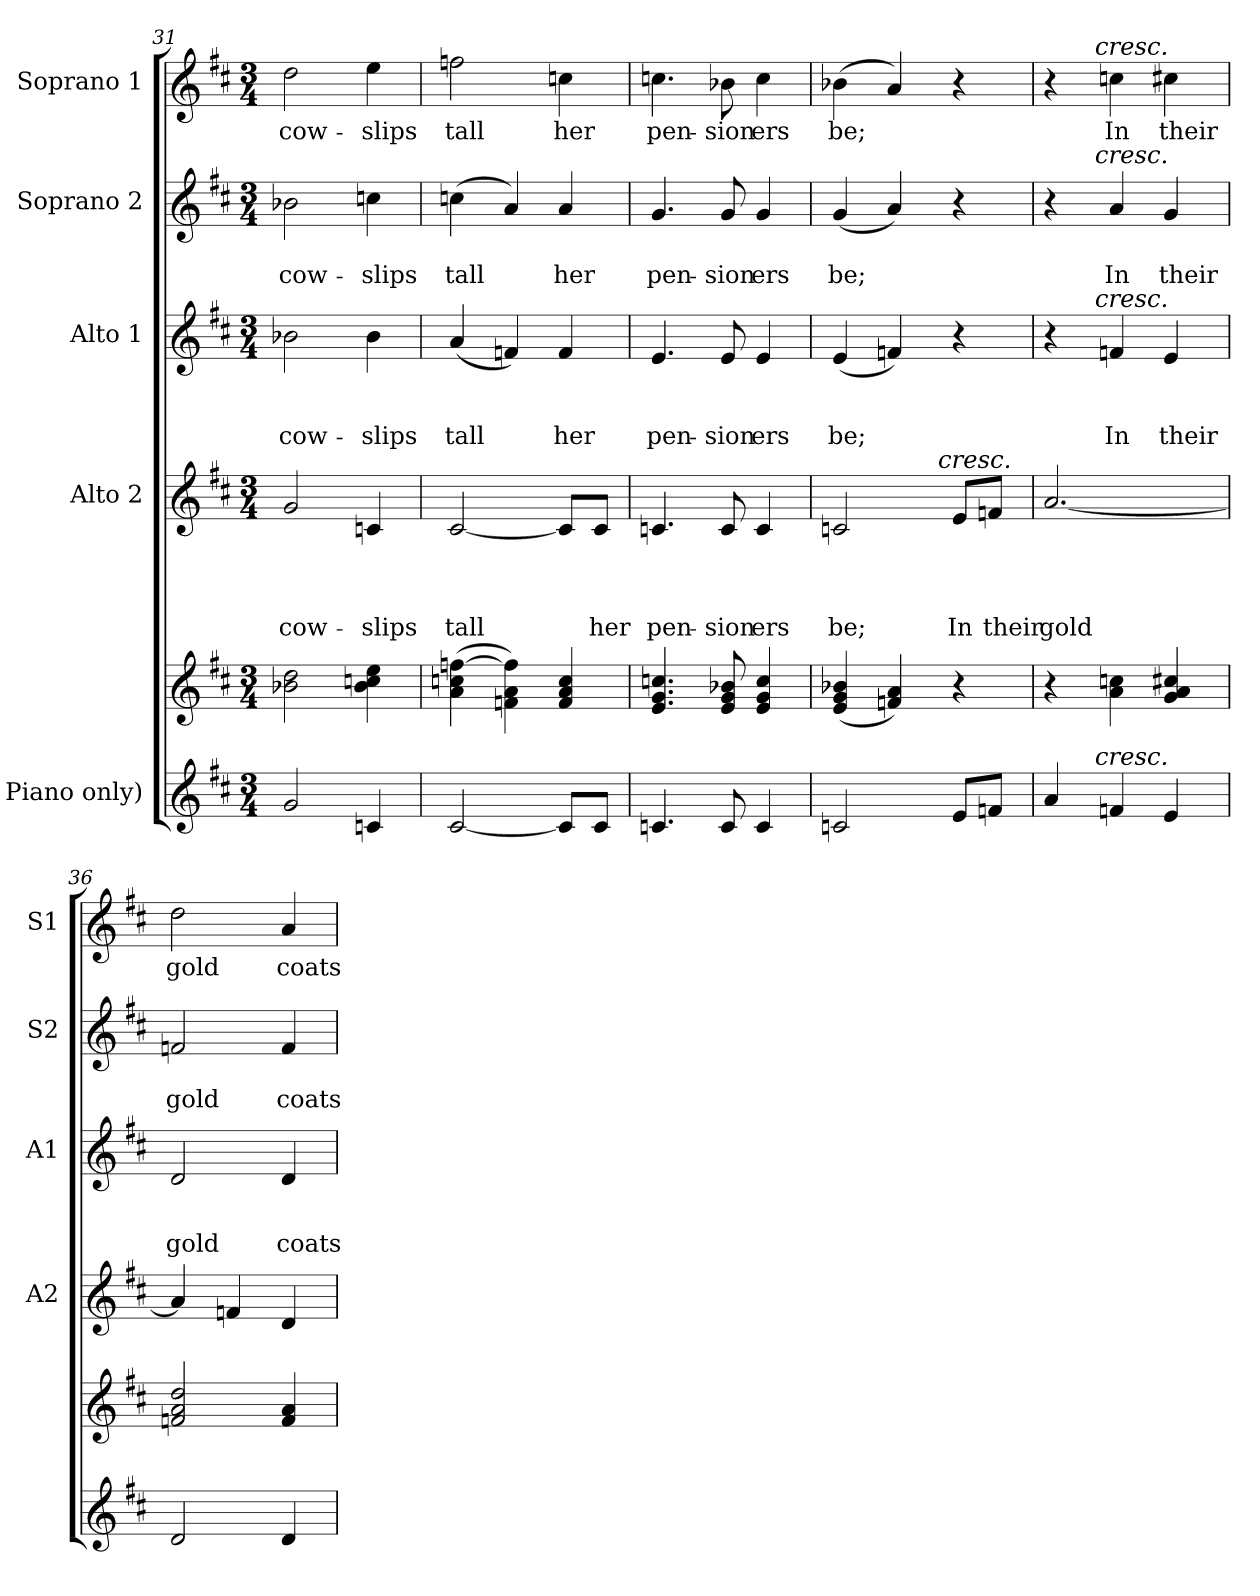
**kern	**kern	**kern	**text	**text	**text	**text	**kern	**text	**text	**text	**kern	**text	**text	**kern	**text
*part5	*part5	*part4	*part4	*part4	*part4	*part4	*part3	*part3	*part3	*part3	*part2	*part2	*part2	*part1	*part1
*staff6	*staff5	*staff4	*staff4	*staff4	*staff4	*staff4	*staff3	*staff3	*staff3	*staff3	*staff2	*staff2	*staff2	*staff1	*staff1
*I"Piano only)	*	*I"Alto 2	*	*	*	*	*I"Alto 1	*	*	*	*I"Soprano 2	*	*	*I"Soprano 1	*
*	*	*I'A2	*	*	*	*	*I'A1	*	*	*	*I'S2	*	*	*I'S1	*
!!LO:PB:g=z
*clefG2	*clefG2	*clefG2	*	*	*	*	*clefG2	*	*	*	*clefG2	*	*	*clefG2	*
*k[f#c#]	*k[f#c#]	*k[f#c#]	*	*	*	*	*k[f#c#]	*	*	*	*k[f#c#]	*	*	*k[f#c#]	*
*D:	*D:	*D:	*	*	*	*	*D:	*	*	*	*D:	*	*	*D:	*
*M3/4	*M3/4	*M3/4	*	*	*	*	*M3/4	*	*	*	*M3/4	*	*	*M3/4	*
=31	=31	=31	=31	=31	=31	=31	=31	=31	=31	=31	=31	=31	=31	=31	=31
!	!	!	!	!	!	!LO:LY:b	!	!	!	!LO:LY:b	!	!	!LO:LY:b	!	!LO:LY:b
2g/	2b-X\ 2dd\	2g/	.	.	.	cow-	2b-X\	.	.	cow-	2b-X\	.	cow-	2dd\	cow-
!	!	!	!	!	!	!LO:LY:b	!	!	!	!LO:LY:b	!	!	!LO:LY:b	!	!LO:LY:b
4cn/	4b-\ 4ccn\ 4ee\	4cn/	.	.	.	-slips	4b-\	.	.	-slips	4ccn\	.	-slips	4ee\	-slips
=32	=32	=32	=32	=32	=32	=32	=32	=32	=32	=32	=32	=32	=32	=32	=32
!	!	!	!	!	!	!LO:LY:b	!	!	!	!LO:LY:b	!	!	!LO:LY:b	!	!LO:LY:b
[<2c#/	(4a\ 4ccn\ [>4ffn\	[<2c#/	.	.	.	tall	(<4a/	.	.	tall	(>4ccn\	.	tall	2ffn\	tall
.	4fn\ 4a\ 4ff\])	.	.	.	.	.	4fn/)	.	.	.	4a/)	.	.	.	.
!	!	!	!	!	!	!	!	!	!	!LO:LY:b	!	!	!LO:LY:b	!	!LO:LY:b
8c#/L]	4f/ 4a/ 4cc/	8c#/L]	.	.	.	.	4f/	.	.	her	4a/	.	her	4ccn\	her
!	!	!	!	!	!	!LO:LY:b	!	!	!	!	!	!	!	!	!
8c#/J	.	8c#/J	.	.	.	her	.	.	.	.	.	.	.	.	.
=33	=33	=33	=33	=33	=33	=33	=33	=33	=33	=33	=33	=33	=33	=33	=33
!	!	!	!	!	!	!LO:LY:b	!	!	!	!LO:LY:b	!	!	!LO:LY:b	!	!LO:LY:b
4.cn/	4.e/ 4.g/ 4.ccn/	4.cn/	.	.	.	pen-	4.e/	.	.	pen-	4.g/	.	pen-	4.ccn\	pen-
!	!	!	!	!	!	!LO:LY:b	!	!	!	!LO:LY:b	!	!	!LO:LY:b	!	!LO:LY:b
8c/	8e/ 8g/ 8b-X/	8c/	.	.	.	-sion	8e/	.	.	-sion	8g/	.	-sion	8b-X\	-sion
!	!	!	!	!	!	!LO:LY:b	!	!	!	!LO:LY:b	!	!	!LO:LY:b	!	!LO:LY:b
4c/	4e/ 4g/ 4cc/	4c/	.	.	.	ers	4e/	.	.	ers	4g/	.	ers	4cc\	ers
=34	=34	=34	=34	=34	=34	=34	=34	=34	=34	=34	=34	=34	=34	=34	=34
!	!	!	!	!	!	!LO:LY:b	!	!	!	!LO:LY:b	!	!	!LO:LY:b	!	!LO:LY:b
*	*	*^	*	*	*	*	*	*	*	*	*	*	*	*	*
2cn/	(<4e/ 4g/ 4b-X/	2cn/	4...ryy	.	.	.	be;	(<4e/	.	.	be;	(<4g/	.	be;	(>4b-X\	be;
.	4fn/ 4a/)	.	.	.	.	.	.	4fn/)	.	.	.	4a/)	.	.	4a/)	.
!	!	!	!LO:TX:a:i:t=cresc.	!	!	!	!	!	!	!	!	!	!	!	!	!
.	.	.	4ryy	.	.	.	.	.	.	.	.	.	.	.	.	.
!	!	!	!	!	!	!	!LO:LY:b	!	!	!	!	!	!	!	!	!
8e/L	4r	8e/L	.	.	.	.	In	4r	.	.	.	4r	.	.	4r	.
!	!	!	!	!	!	!	!LO:LY:b	!	!	!	!	!	!	!	!	!
8fn/J	.	8fn/J	.	.	.	.	their	.	.	.	.	.	.	.	.	.
.	.	.	32ryy	.	.	.	.	.	.	.	.	.	.	.	.	.
=35	=35	=35	=35	=35	=35	=35	=35	=35	=35	=35	=35	=35	=35	=35	=35	=35
!	!	!	!	!	!	!	!LO:LY:b	!	!	!	!	!	!	!	!	!
*^	*	*v	*v	*	*	*	*	*^	*	*	*	*^	*	*	*^	*
4a/	8..ryy	4r	[<2.a/	.	.	.	gold	4r	8..ryy	.	.	.	4r	8..ryy	.	.	4r	8..ryy	.
!	!	!	!	!	!	!	!	!	!	!	!	!	!	!	!	!	!	!LO:TX:a:i:t=cresc.	!
!	!	!	!	!	!	!	!	!	!	!	!	!	!	!LO:TX:a:i:t=cresc.	!	!	!	!	!
!	!	!	!	!	!	!	!	!	!LO:TX:a:i:t=cresc.	!	!	!	!	!	!	!	!	!	!
!	!LO:TX:a:i:t=cresc.	!	!	!	!	!	!	!	!	!	!	!	!	!	!	!	!	!	!
.	2ryy	.	.	.	.	.	.	.	2ryy	.	.	.	.	2ryy	.	.	.	2ryy	.
!	!	!	!	!	!	!	!	!	!	!	!	!LO:LY:b	!	!	!	!LO:LY:b	!	!	!LO:LY:b
4fn/	.	4a\ 4ccn\	.	.	.	.	.	4fn/	.	.	.	In	4a/	.	.	In	4ccn\	.	In
!	!	!	!	!	!	!	!	!	!	!	!	!LO:LY:b	!	!	!	!LO:LY:b	!	!	!LO:LY:b
4e/	.	4g/ 4a/ 4cc#X/	.	.	.	.	.	4e/	.	.	.	their	4g/	.	.	their	4cc#X\	.	their
.	32ryy	.	.	.	.	.	.	.	32ryy	.	.	.	.	32ryy	.	.	.	32ryy	.
=36	=36	=36	=36	=36	=36	=36	=36	=36	=36	=36	=36	=36	=36	=36	=36	=36	=36	=36	=36
!	!	!	!	!	!	!	!	!	!	!	!	!LO:LY:b	!	!	!	!LO:LY:b	!	!	!LO:LY:b
*	*	*	*	*	*	*	*	*v	*v	*	*	*	*	*	*	*	*v	*v	*
*v	*v	*	*	*	*	*	*	*	*	*	*	*v	*v	*	*	*	*
2d/	2fn/ 2a/ 2dd/	4a/]	.	.	.	.	2d/	.	.	gold	2fn/	.	gold	2dd\	gold
.	.	4fn/	.	.	.	.	.	.	.	.	.	.	.	.	.
!	!	!	!	!	!	!	!	!	!	!LO:LY:b	!	!	!LO:LY:b	!	!LO:LY:b
4d/	4f/ 4a/	4d/	.	.	.	.	4d/	.	.	coats	4f/	.	coats	4a/	coats
=	=	=	=	=	=	=	=	=	=	=	=	=	=	=	=
*-	*-	*-	*-	*-	*-	*-	*-	*-	*-	*-	*-	*-	*-	*-	*-
